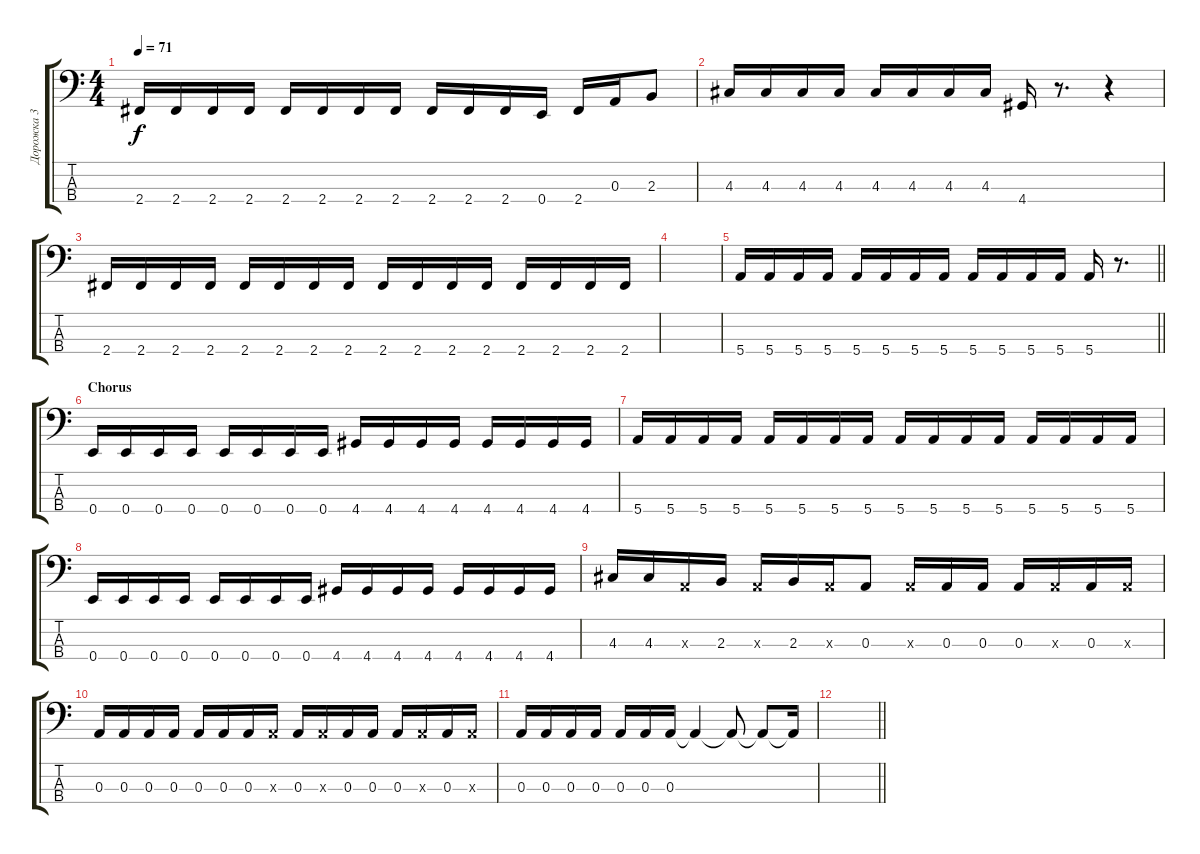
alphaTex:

\track ("Дорожка 3" "Дорожка 3") {instrument electricbassfinger}
\staff {score tabs}
\tuning (G2 D2 A1 E1) {hide}
\ts (4 4)
\tempo 71
\clef f4
\ks c
2.4.16{dy f} 2.4.16 2.4.16 2.4.16 2.4.16 2.4.16 2.4.16 2.4.16 2.4.16 2.4.16 2.4.16 0.4.16 2.4.16 0.3.16 2.3.8 |
4.3.16 4.3.16 4.3.16 4.3.16 4.3.16 4.3.16 4.3.16 4.3.16 4.4.16 r.8{d} r.4 |
2.4.16 2.4.16 2.4.16 2.4.16 2.4.16 2.4.16 2.4.16 2.4.16 2.4.16 2.4.16 2.4.16 2.4.16 2.4.16 2.4.16 2.4.16 2.4.16 |
|
\barLineRight lightlight
5.4.16 5.4.16 5.4.16 5.4.16 5.4.16 5.4.16 5.4.16 5.4.16 5.4.16 5.4.16 5.4.16 5.4.16 5.4.16 r.8{d} |
\section ("" "Chorus")
0.4.16 0.4.16 0.4.16 0.4.16 0.4.16 0.4.16 0.4.16 0.4.16 4.4.16 4.4.16 4.4.16 4.4.16 4.4.16 4.4.16 4.4.16 4.4.16 |
5.4.16 5.4.16 5.4.16 5.4.16 5.4.16 5.4.16 5.4.16 5.4.16 5.4.16 5.4.16 5.4.16 5.4.16 5.4.16 5.4.16 5.4.16 5.4.16 |
0.4.16 0.4.16 0.4.16 0.4.16 0.4.16 0.4.16 0.4.16 0.4.16 4.4.16 4.4.16 4.4.16 4.4.16 4.4.16 4.4.16 4.4.16 4.4.16 |
4.3.16 4.3.16 0.3{x}.16 2.3.16 0.3{x}.16 2.3.16 0.3{x}.16 0.3.8 0.3{x}.16 0.3.16 0.3.16 0.3.16 0.3{x}.16 0.3.16 0.3{x}.16 |
0.3.16 0.3.16 0.3.16 0.3.16 0.3.16 0.3.16 0.3.16 0.3{x}.16 0.3.16 0.3{x}.16 0.3.16 0.3.16 0.3.16 0.3{x}.16 0.3.16 0.3{x}.16 |
0.3.16 0.3.16 0.3.16 0.3.16 0.3.16 0.3.16 0.3.16 0.3{t}.4 0.3{t}.8 0.3{t}.8 0.3{t}.16 |
\barLineRight lightlight
